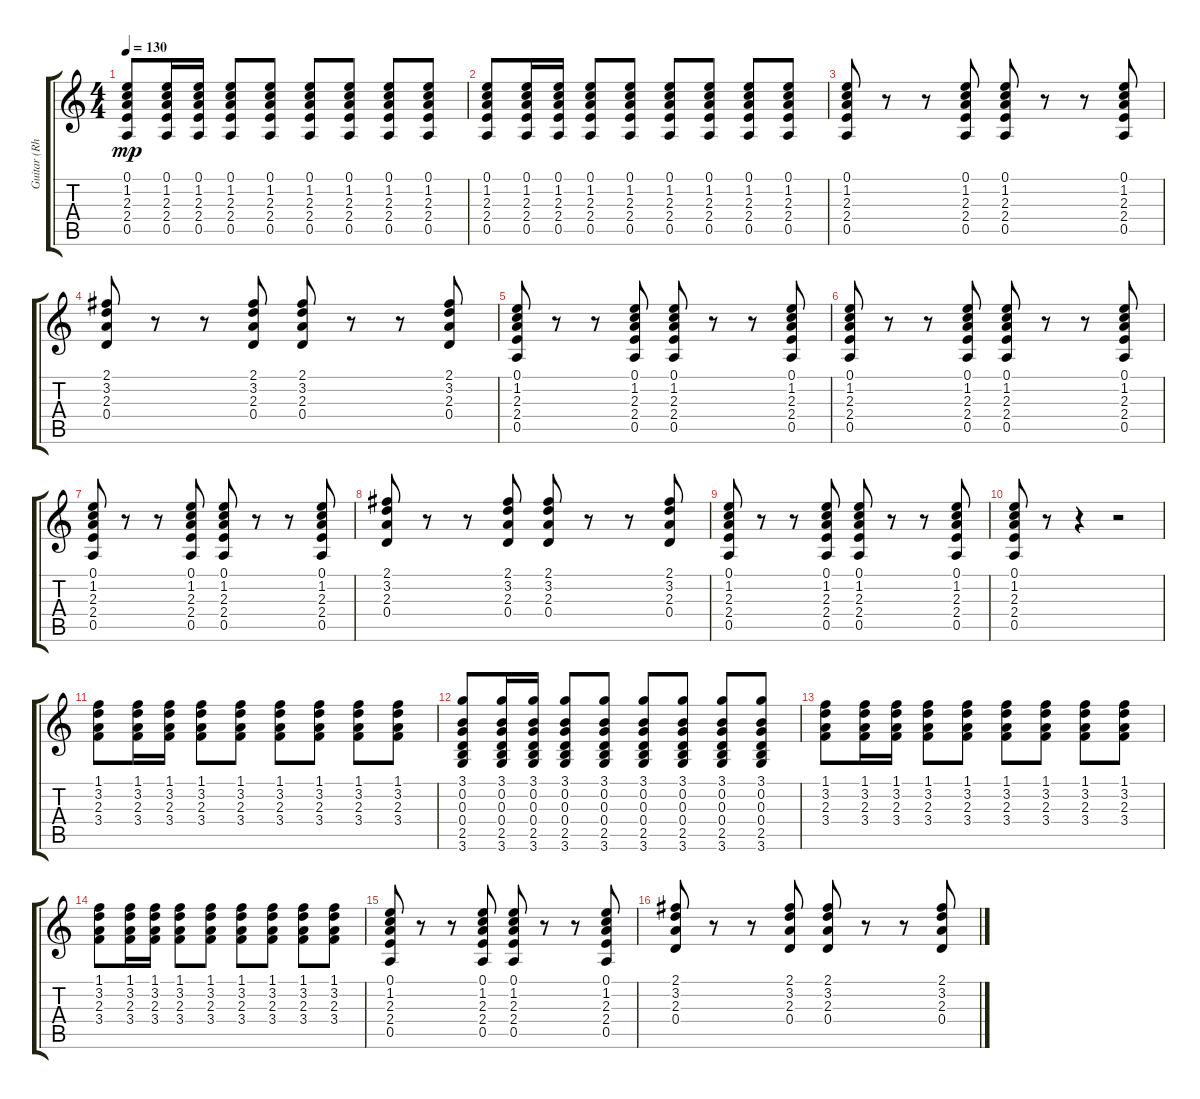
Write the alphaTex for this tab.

\track ("Guitar (Rhythm)" "Guitar (Rh") {instrument acousticguitarsteel}
\staff {score tabs}
\tuning (E4 B3 G3 D3 A2 E2) {hide}
\ts (4 4)
\tempo 130
\clef g2
\ks c
(0.1 1.2 2.3 2.4 0.5).8{dy mp} (0.1 1.2 2.3 2.4 0.5).16 (0.1 1.2 2.3 2.4 0.5).16 (0.1 1.2 2.3 2.4 0.5).8 (0.1 1.2 2.3 2.4 0.5).8 (0.1 1.2 2.3 2.4 0.5).8 (0.1 1.2 2.3 2.4 0.5).8 (0.1 1.2 2.3 2.4 0.5).8 (0.1 1.2 2.3 2.4 0.5).8 |
(0.1 1.2 2.3 2.4 0.5).8 (0.1 1.2 2.3 2.4 0.5).16 (0.1 1.2 2.3 2.4 0.5).16 (0.1 1.2 2.3 2.4 0.5).8 (0.1 1.2 2.3 2.4 0.5).8 (0.1 1.2 2.3 2.4 0.5).8 (0.1 1.2 2.3 2.4 0.5).8 (0.1 1.2 2.3 2.4 0.5).8 (0.1 1.2 2.3 2.4 0.5).8 |
(0.1 1.2 2.3 2.4 0.5).8 r.8 r.8 (0.1 1.2 2.3 2.4 0.5).8 (0.1 1.2 2.3 2.4 0.5).8 r.8 r.8 (0.1 1.2 2.3 2.4 0.5).8 |
(2.1 3.2 2.3 0.4).8 r.8 r.8 (2.1 3.2 2.3 0.4).8 (2.1 3.2 2.3 0.4).8 r.8 r.8 (2.1 3.2 2.3 0.4).8 |
(0.1 1.2 2.3 2.4 0.5).8 r.8 r.8 (0.1 1.2 2.3 2.4 0.5).8 (0.1 1.2 2.3 2.4 0.5).8 r.8 r.8 (0.1 1.2 2.3 2.4 0.5).8 |
(0.1 1.2 2.3 2.4 0.5).8 r.8 r.8 (0.1 1.2 2.3 2.4 0.5).8 (0.1 1.2 2.3 2.4 0.5).8 r.8 r.8 (0.1 1.2 2.3 2.4 0.5).8 |
(0.1 1.2 2.3 2.4 0.5).8 r.8 r.8 (0.1 1.2 2.3 2.4 0.5).8 (0.1 1.2 2.3 2.4 0.5).8 r.8 r.8 (0.1 1.2 2.3 2.4 0.5).8 |
(2.1 3.2 2.3 0.4).8 r.8 r.8 (2.1 3.2 2.3 0.4).8 (2.1 3.2 2.3 0.4).8 r.8 r.8 (2.1 3.2 2.3 0.4).8 |
(0.1 1.2 2.3 2.4 0.5).8 r.8 r.8 (0.1 1.2 2.3 2.4 0.5).8 (0.1 1.2 2.3 2.4 0.5).8 r.8 r.8 (0.1 1.2 2.3 2.4 0.5).8 |
(0.1 1.2 2.3 2.4 0.5).8 r.8 r.4 r.2 |
(1.1 3.2 2.3 3.4).8 (1.1 3.2 2.3 3.4).16 (1.1 3.2 2.3 3.4).16 (1.1 3.2 2.3 3.4).8 (1.1 3.2 2.3 3.4).8 (1.1 3.2 2.3 3.4).8 (1.1 3.2 2.3 3.4).8 (1.1 3.2 2.3 3.4).8 (1.1 3.2 2.3 3.4).8 |
(3.1 0.2 0.3 0.4 2.5 3.6).8 (3.1 0.2 0.3 0.4 2.5 3.6).16 (3.1 0.2 0.3 0.4 2.5 3.6).16 (3.1 0.2 0.3 0.4 2.5 3.6).8 (3.1 0.2 0.3 0.4 2.5 3.6).8 (3.1 0.2 0.3 0.4 2.5 3.6).8 (3.1 0.2 0.3 0.4 2.5 3.6).8 (3.1 0.2 0.3 0.4 2.5 3.6).8 (3.1 0.2 0.3 0.4 2.5 3.6).8 |
(1.1 3.2 2.3 3.4).8 (1.1 3.2 2.3 3.4).16 (1.1 3.2 2.3 3.4).16 (1.1 3.2 2.3 3.4).8 (1.1 3.2 2.3 3.4).8 (1.1 3.2 2.3 3.4).8 (1.1 3.2 2.3 3.4).8 (1.1 3.2 2.3 3.4).8 (1.1 3.2 2.3 3.4).8 |
(1.1 3.2 2.3 3.4).8 (1.1 3.2 2.3 3.4).16 (1.1 3.2 2.3 3.4).16 (1.1 3.2 2.3 3.4).8 (1.1 3.2 2.3 3.4).8 (1.1 3.2 2.3 3.4).8 (1.1 3.2 2.3 3.4).8 (1.1 3.2 2.3 3.4).8 (1.1 3.2 2.3 3.4).8 |
(0.1 1.2 2.3 2.4 0.5).8 r.8 r.8 (0.1 1.2 2.3 2.4 0.5).8 (0.1 1.2 2.3 2.4 0.5).8 r.8 r.8 (0.1 1.2 2.3 2.4 0.5).8 |
(2.1 3.2 2.3 0.4).8 r.8 r.8 (2.1 3.2 2.3 0.4).8 (2.1 3.2 2.3 0.4).8 r.8 r.8 (2.1 3.2 2.3 0.4).8
